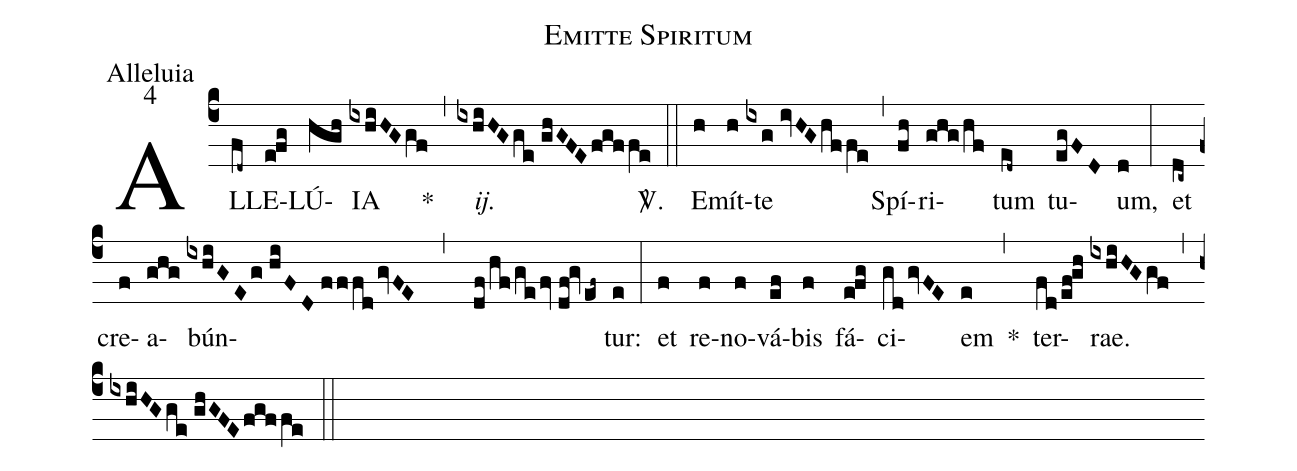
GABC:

name:Emitte Spiritum;
office-part:Alleluia;
mode:4;
%%
(c4) AL(fd~)LE(e!fg)LÚ(hgh)IA(ixhiHGgf) *(,) <i>ij.</i>(ixhiHGge//ghGFE/fgf/fe) <sp>V/</sp>.(::) E(h)mít(h)te(ixg//ivHG/hffe) (,) Spí(fh)ri(ghg/hf)tum(ed~) tu(egFD)um,(d) (:) et(dc~) cre(f)a(ghg)bún(ixhiGE/g//hiFD//fffd/gvFE , df/hf/ge/fv//df!gv/ef~)tur:(e) (:) et(f) re(f)no(f)vá(ef)bis(f) fá(e!fg)ci(gd/gvFE)em(e) *(,) ter(fd/ef!gh)rae.(ixhiHG/gf) (,) (ixhiHG/ge//ghGFE/fgffe) (::)
